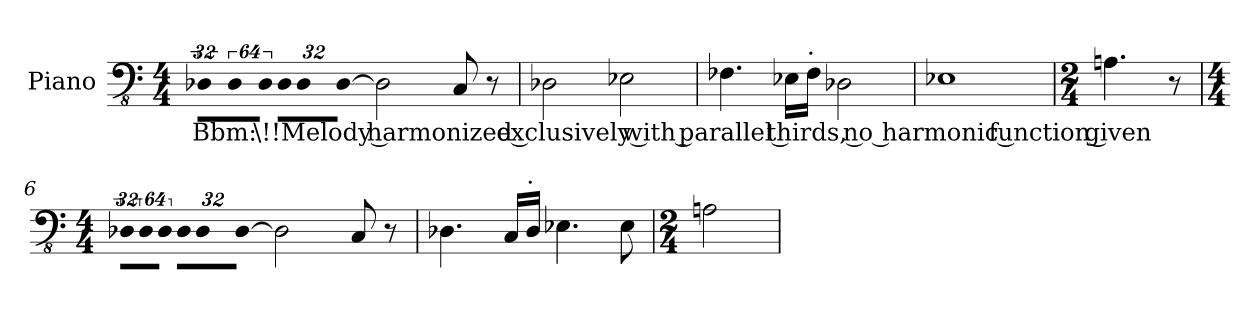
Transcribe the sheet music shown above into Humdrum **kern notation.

**kern	**text
*part1	*part1
*staff1	*staff1
*I"Piano	*
*I'Pno.	*
!!LO:PB:g=z
*clefFv4	*
*k[]	*
*M4/4	*
*MM58	*
=1	=1
!LO:N:vis=16	!
!	!LO:LY:b:color=#000000
512%21DD-Xi\LL	Bbm:
!LO:N:vis=16	!
1024%43DD-i\	.
!LO:N:vis=16	!
!	!LO:LY:b:color=#000000
1024%43DD-i\JJ	\!!Melody harmonized exclusively with parallel thirds, no harmonic function given
!LO:N:vis=16	!
512%21DD-i\LL	.
!LO:N:vis=16	!
1024%43DD-i\	.
!LO:N:vis=16	!
[>1024%43DD-i\JJ	.
2DD-i\]	.
8CCi/	.
8r	.
=2	=2
2DD-Xi\	.
2EE-Xi\	.
=3	=3
4.FF-Xi\	.
16EE-Xi\LL	.
!LO:TX:a:t=.	!
16FF-i\JJ	.
2DD-Xi\	.
=4	=4
1EE-Xi	.
=5	=5
*M2/4	*
4.AAni\	.
8r	.
!!LO:LB:g=z
=6	=6
*M4/4	*
!LO:N:vis=16	!
512%21DD-Xi\LL	.
!LO:N:vis=16	!
1024%43DD-i\	.
!LO:N:vis=16	!
1024%43DD-i\JJ	.
!LO:N:vis=16	!
512%21DD-i\LL	.
!LO:N:vis=16	!
1024%43DD-i\	.
!LO:N:vis=16	!
[>1024%43DD-i\JJ	.
2DD-i\]	.
8CCi/	.
8r	.
=7	=7
4.DD-Xi\	.
16CCi/LL	.
!LO:TX:a:t=.	!
16DD-i/JJ	.
4.EE-Xi\	.
8EE-i\	.
=8	=8
*M2/4	*
2AAni\	.
=	=
*-	*-
